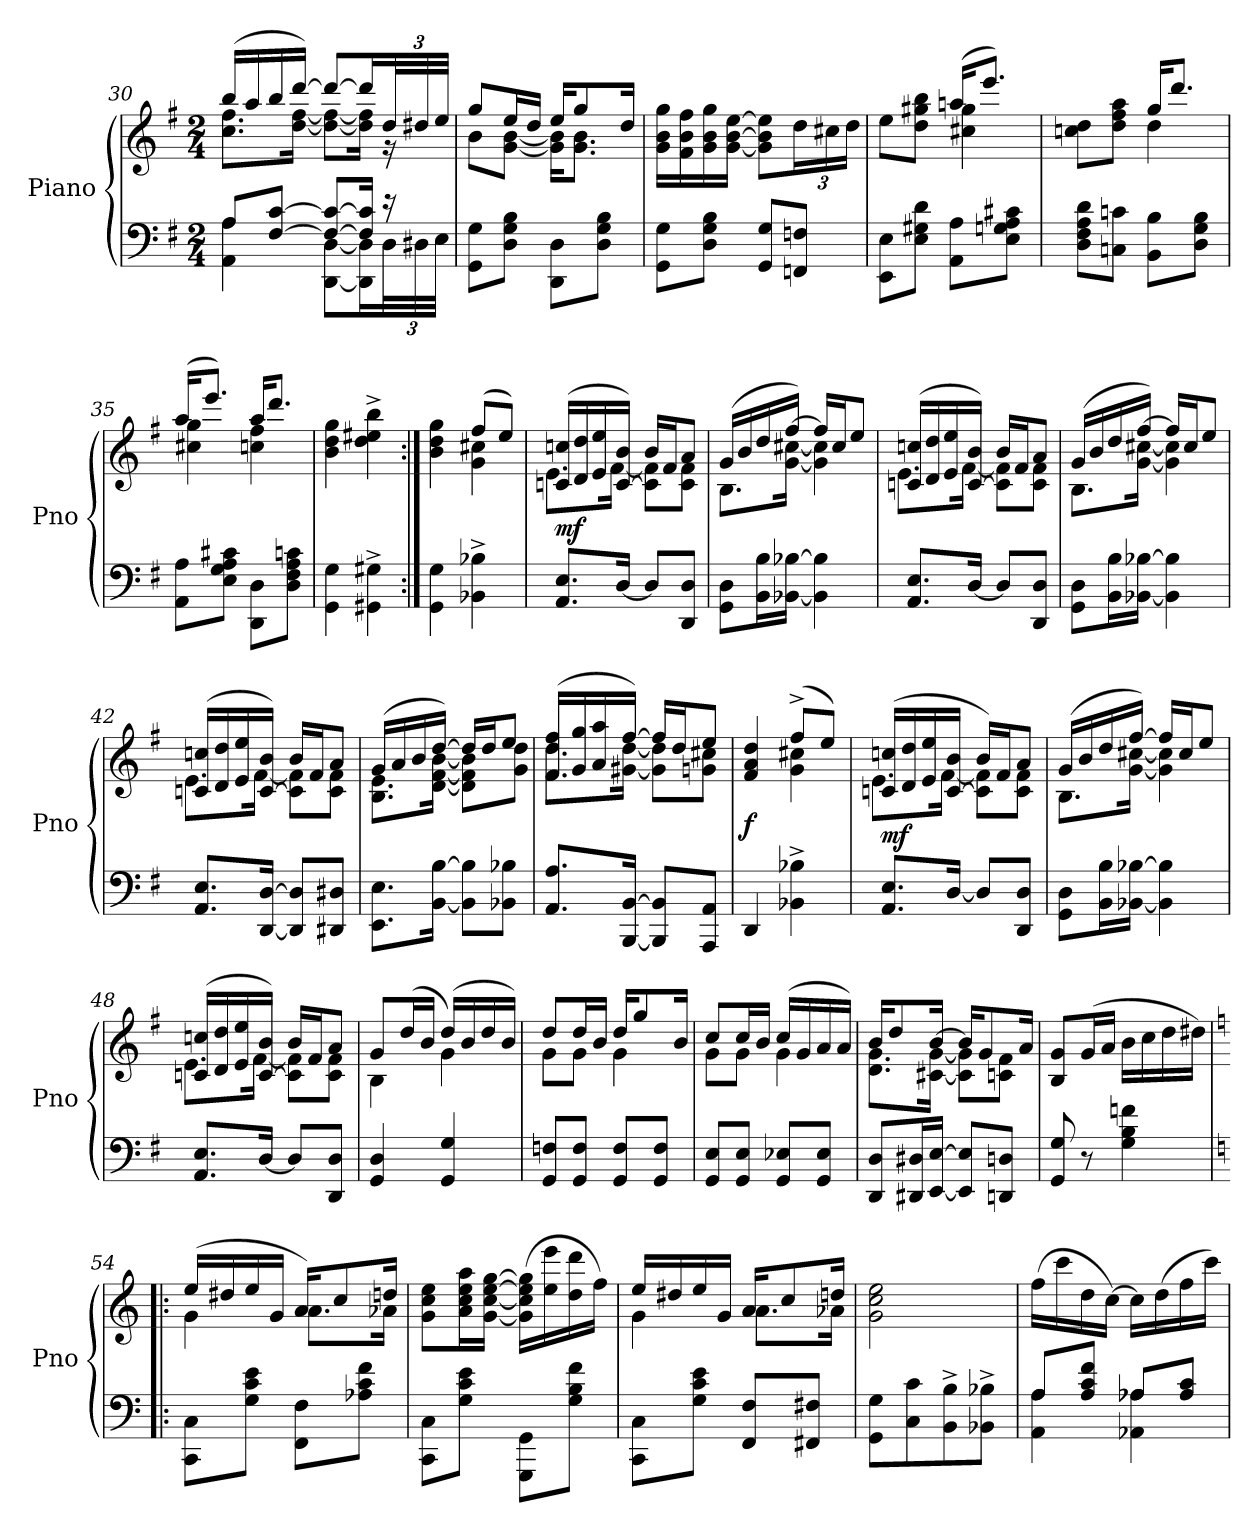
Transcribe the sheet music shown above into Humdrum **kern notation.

**kern	**kern	**dynam
*part1	*part1	*part1
*staff2	*staff1	*staff1/2
*I"Piano	*	*
*I'Pno	*	*
*clefF4	*clefG2	*
*k[f#]	*k[f#]	*
*M2/4	*M2/4	*
=30	=30	=30
*^	*^	*
8A/L	4AA\ 4A\	(16bb/LL	8.cc\ 8.ff#\L	.
.	.	16aa/	.	.
[8F#/ [8c/J	.	16bb/	.	.
.	.	[16ddd/JJ)	[16dd\ [16ff#\Jk	.
8F#_/ 8c_/L	[8DD\ [8D\L	8ddd/L_	8dd_\ 8ff#_\L	.
16F#]/ 16c]/Jk	16DD]\ 16D]\L	16ddd/L]	16dd]\ 16ff#]\Jk	.
16r	48D\L	48dd/L	16r	.
.	48D#X\	48dd#X/	.	.
.	48E\JJJ	48ee/JJJ	.	.
*v	*v	*	*	*
=31	=31	=31	=31
8GG\ 8G\L	8gg/L	8b\L	.
8D\ 8G\ 8B\J	16ee/L	[8g\ [8b\J	.
.	16dd/JJ	.	.
8DD\ 8D\L	16ee/KL	16g]\ 16b]\KL	.
.	8gg/	8.g\ 8.b\J	.
8D\ 8G\ 8B\J	.	.	.
.	16dd/Jk	.	.
*	*v	*v	*
=32	=32	=32
8GG\ 8G\L	16g\ 16b\ 16gg\LL	.
.	16f#\ 16b\ 16ff#\	.
8D\ 8G\ 8B\J	16g\ 16b\ 16gg\	.
.	[16g\ [16b\ [16ee\JJ	.
8GG/ 8G/L	8g]\ 8b]\ 8ee]\L	.
8FFn/ 8Fn/J	24dd\L	.
.	24cc#X\	.
.	24dd\JJ	.
=33	=33	=33
*	*^	*
8EE\ 8E\L	8ee\L	4ryy	.
8E\ 8G#X\ 8d\J	8dd\ 8gg#X\ 8bb\J	.	.
8AA\ 8A\L	(16aan/KL	4cc#X\ 4gg#\	.
.	8.eee/J)	.	.
8E\ 8Gn\ 8A\ 8c#X\J	.	.	.
=34	=34	=34	=34
8D\ 8F#\ 8A\ 8d\L	8ccn\ 8dd\L	4ryy	.
8Cn\ 8cn\J	8dd\ 8ff#\ 8aa\J	.	.
8BB\ 8B\L	16gg/KL	4dd\	.
.	8.ddd/J	.	.
8D\ 8G\ 8B\J	.	.	.
=35	=35	=35	=35
8AA\ 8A\L	(16aa/KL	4cc#X\ 4gg\	.
.	8.eee/J)	.	.
8E\ 8G\ 8A\ 8c#X\J	.	.	.
8DD\ 8D\L	16aa/KL	4ccn\ 4ff#\	.
.	8.ddd/J	.	.
8D\ 8F#\ 8A\ 8cn\J	.	.	.
*	*v	*v	*
=36	=36	=36
4GG\ 4G\	4b\ 4dd\ 4gg\	.
4GG#X^\ 4G#X^\	4dd^\ 4ee#X^\ 4bb^\	.
=37:|!	=37:|!	=37:|!
*	*^	*
4GG\ 4G\	4b\ 4dd\ 4gg\	4ryy	.
4BB-X^\ 4B-X^\	(8ff#/L	4g\ 4cc#X\	.
.	8ee/J)	.	.
=38	=38	=38	=38
8.AA/ 8.E/L	(16cn/ 16ccn/LL	8.e\L	mf
.	16d/ 16dd/	.	.
.	16e/ 16ee/	.	.
[16D/Jk	[16c/ 16b/JJ)	[16f#\Jk	.
8D/L]	16b/LL	8c]\ 8f#]\L	.
.	16f#/J	.	.
8DD/ 8D/J	8a/J	8c\ 8f#\J	.
=39	=39	=39	=39
8GG\ 8D\L	(16g/LL	8.B\L	.
.	16b/	.	.
16BB\ 16B\L	16dd/	.	.
[16BB-X\ [16B-X\JJ	[16ff#/JJ)	[16g\ [16cc#X\Jk	.
4BB-]\ 4B-]\	16ff#/LL]	4g]\ 4cc#]\	.
.	16cc#/J	.	.
.	8ee/J	.	.
=40	=40	=40	=40
8.AA/ 8.E/L	(16cn/ 16ccn/LL	8.e\L	.
.	16d/ 16dd/	.	.
.	16e/ 16ee/	.	.
[16D/Jk	[16c/ 16b/JJ)	[16f#\Jk	.
8D/L]	16b/LL	8c]\ 8f#]\L	.
.	16f#/J	.	.
8DD/ 8D/J	8a/J	8c\ 8f#\J	.
=41	=41	=41	=41
8GG\ 8D\L	(16g/LL	8.B\L	.
.	16b/	.	.
16BB\ 16B\L	16dd/	.	.
[16BB-X\ [16B-X\JJ	[16ff#/JJ)	[16g\ [16cc#X\Jk	.
4BB-]\ 4B-]\	16ff#/LL]	4g]\ 4cc#]\	.
.	16cc#/J	.	.
.	8ee/J	.	.
=42	=42	=42	=42
8.AA/ 8.E/L	(16cn/ 16ccn/LL	8.e\L	.
.	16d/ 16dd/	.	.
.	16e/ 16ee/	.	.
[16DD/ [16D/Jk	[16c/ 16b/JJ)	[16f#\Jk	.
8DD]/ 8D]/L	16b/LL	8c]\ 8f#]\L	.
.	16f#/J	.	.
8DD#X/ 8D#X/J	8a/J	8c\ 8f#\J	.
=43	=43	=43	=43
8.EE\ 8.E\L	(16g/LL	8.B\ 8.e\L	.
.	16a/	.	.
.	16b/	.	.
[16BB\ [16B\Jk	[16dd/JJ)	[16d\ [16f#\ [16b\Jk	.
8BB]\ 8B]\L	16dd/LL]	8d]\ 8f#]\ 8b]\L	.
.	16dd/J	.	.
8BB-X\ 8B-X\J	8ee/J	8g\ 8dd\J	.
=44	=44	=44	=44
8.AA/ 8.A/L	(16f#/ 16ff#/LL	8.f#\ 8.dd\L	.
.	16g/ 16gg/	.	.
.	16a/ 16aa/	.	.
[16BBB/ [16BB/Jk	[16ff#/JJ)	[16g#X\ [16dd\Jk	.
8BBB]/ 8BB]/L	16ff#/LL]	8g#]\ 8dd]\L	.
.	16dd/J	.	.
8AAA/ 8AA/J	8ee/J	8gn\ 8cc#X\J	.
=45	=45	=45	=45
4DD/	4f#/ 4a/ 4dd/	4ryy	f
4BB-X^\ 4B-X^\	(8ff#^/L	4g\ 4cc#X\	.
.	8ee/J)	.	.
=46	=46	=46	=46
8.AA/ 8.E/L	(16cn/ 16ccn/LL	8.e\L	mf
.	16d/ 16dd/	.	.
.	16e/ 16ee/	.	.
[16D/Jk	[16c/ 16b/JJ	[16f#\Jk	.
8D/L]	16b/LL)	8c]\ 8f#]\L	.
.	16f#/J	.	.
8DD/ 8D/J	8a/J	8c\ 8f#\J	.
=47	=47	=47	=47
8GG\ 8D\L	(16g/LL	8.B\L	.
.	16b/	.	.
16BB\ 16B\L	16dd/	.	.
[16BB-X\ [16B-X\JJ	[16ff#/JJ)	[16g\ [16cc#X\Jk	.
4BB-]\ 4B-]\	16ff#/LL]	4g]\ 4cc#]\	.
.	16cc#/J	.	.
.	8ee/J	.	.
=48	=48	=48	=48
8.AA/ 8.E/L	(16cn/ 16ccn/LL	8.e\L	.
.	16d/ 16dd/	.	.
.	16e/ 16ee/	.	.
[16D/Jk	[16c/ 16b/JJ)	[16f#\Jk	.
8D/L]	16b/LL	8c]\ 8f#]\L	.
.	16f#/J	.	.
8DD/ 8D/J	8a/J	8c\ 8f#\J	.
=49	=49	=49	=49
4GG/ 4D/	8g/L	4B\	.
.	(16dd/L	.	.
.	16b/JJ	.	.
4GG/ 4G/	(16dd/LL)	4g\	.
.	16b/	.	.
.	16dd/	.	.
.	16b/JJ)	.	.
=50	=50	=50	=50
8GG/ 8Fn/L	8dd/L	8g\L	.
8GG/ 8F/J	16dd/L	8g\J	.
.	16b/JJ	.	.
8GG/ 8F/L	16dd/KL	4g\	.
.	8gg/	.	.
8GG/ 8F/J	.	.	.
.	16b/Jk	.	.
=51	=51	=51	=51
8GG/ 8E/L	8cc/L	8g\L	.
8GG/ 8E/J	16cc/L	8g\J	.
.	16b/JJ	.	.
8GG/ 8E-X/L	(16cc/LL	4g\	.
.	16g/	.	.
8GG/ 8E-/J	16a/	.	.
.	16a/JJ)	.	.
=52	=52	=52	=52
8DD/ 8D/L	16b/KL	8.d\ 8.g\L	.
.	8dd/	.	.
16DD#X/ 16D#X/L	.	.	.
[16EE/ [16E/JJ	[16b/Jk	[16c#X\ [16g\Jk	.
8EE]/ 8E]/L	16b/KL]	8c#]\ 8g]\L	.
.	8g/	.	.
8DDn/ 8Dn/J	.	8cn\ 8f#\J	.
.	16a/Jk	.	.
*	*v	*v	*
=53	=53	=53
8GG/ 8G/	8B/ 8g/L	.
8r	(16g/L	.
.	16a/JJ	.
4G\ 4B\ 4fn\	16b\LL	.
.	16cc\	.
.	16dd\	.
.	16dd#X\JJ)	.
=54!|:	=54!|:	=54!|:
*k[]	*k[]	*
*	*^	*
8CC\ 8C\L	(16ee/LL	4g\	.
.	16dd#X/	.	.
8G\ 8c\ 8e\J	16ee/	.	.
.	16g/JJ	.	.
8FF\ 8F\L	16a/KL)	8.a\L	.
.	8cc/	.	.
8A-X\ 8c\ 8f\J	.	.	.
.	16ddn/Jk	16a-X\Jk	.
*	*v	*v	*
=55	=55	=55
8CC\ 8C\L	8g\ 8cc\ 8ee\L	.
8G\ 8c\ 8e\J	16a\ 16cc\ 16ee\ 16aa\L	.
.	[16g\ [16cc\ [16ee\ [16gg\JJ	.
8GGG\ 8GG\L	(16g]\ 16cc]\ 16ee]\ 16gg]\LL	.
.	16ee\ 16eee\	.
8G\ 8B\ 8f\J	16dd\ 16ddd\	.
.	16ff\JJ)	.
=56	=56	=56
*	*^	*
8CC\ 8C\L	16ee/LL	4g\	.
.	16dd#X/	.	.
8G\ 8c\ 8e\J	16ee/	.	.
.	16g/JJ	.	.
8FF/ 8F/L	16a/KL	8.a\L	.
.	8cc/	.	.
8FF#X/ 8F#X/J	.	.	.
.	16ddn/Jk	16a-X\Jk	.
*	*v	*v	*
=57	=57	=57
8GG\ 8G\L	2g\ 2cc\ 2ee\	.
8C\ 8c\	.	.
8BB^\ 8B^\	.	.
8BB-X^\ 8B-X^\J	.	.
=58	=58	=58
*^	*	*
8A/L	4AA\ 4A\	(16ff\LL	.
.	.	16ccc\	.
8A/ 8c/ 8f/J	.	16dd\	.
.	.	[16cc\JJ)	.
8A-X/L	4AA-X\ 4A-X\	16cc\LL]	.
.	.	(16dd\	.
8A-/ 8c/J	.	16ff\	.
.	.	16ccc\JJ)	.
*v	*v	*	*
=	=	=
*-	*-	*-
